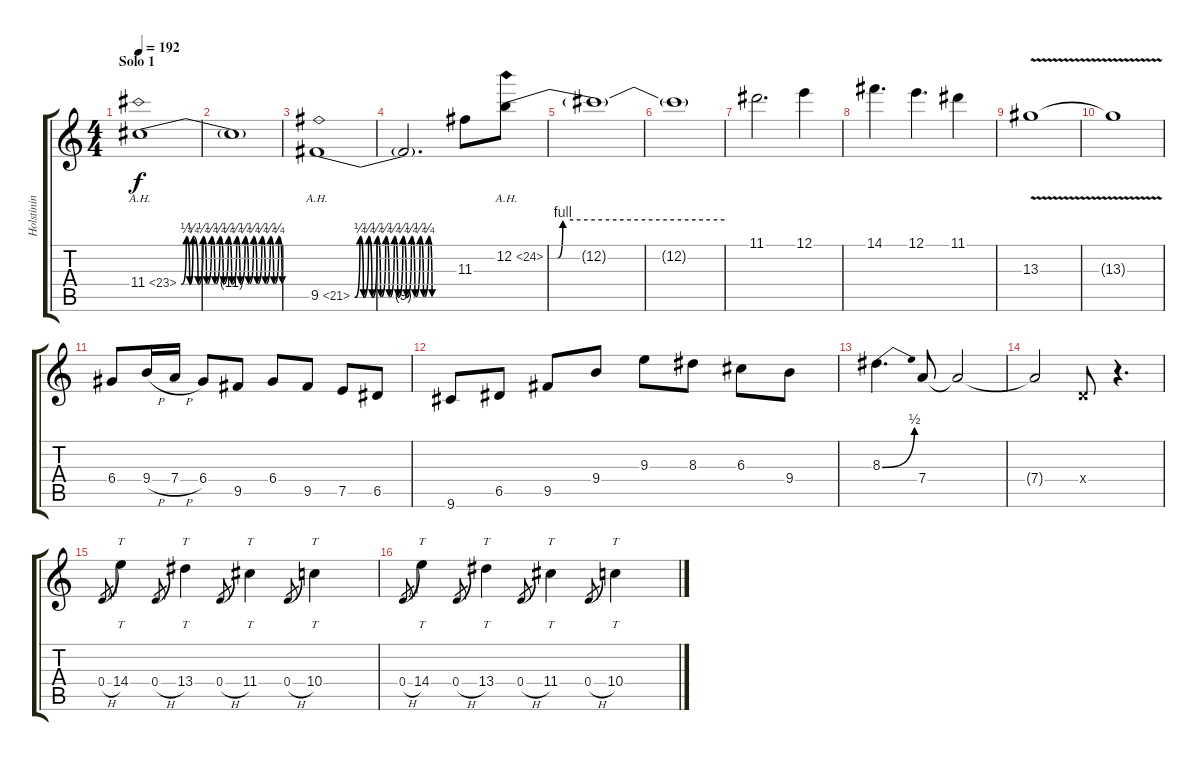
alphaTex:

\track ("Holstinin 1" "Holstinin ") {instrument overdrivenguitar}
\staff {score tabs}
\tuning (E4 B3 G3 D3 A2 E2) {hide}
\ts (4 4)
\section ("" "Solo 1")
\tempo 192
\clef g2
\ks c
11.4{be (custom 0 0 3 1 5 0 7 1 10 0 13 1 15 0 18 1 20 0 23 1 25 0 28 1 30 0 33 1 35 0 38 1 40 0 43 1 45 0 48 1 50 0 53 1 55 0 58 1 60 0) ah 12}.1{dy f volume 14 balance 8} |
11.4{t}.1 |
9.5{be (custom 0 0 3 1 5 0 8 1 10 0 13 1 15 0 18 1 20 0 23 1 25 0 28 1 30 0 33 1 35 0 38 1 40 0 43 1 45 0 60 0) ah 12}.1 |
9.5{t}.2{d} 11.3.8 12.2{be (custom 0 0 3 0 5 4 60 4) ah 12}.8 |
12.2{t}.1 |
12.2{t}.1 |
11.1.2{d} 12.1.4 |
14.1.4{d} 12.1.4{d} 11.1.4 |
13.3{v}.1 |
13.3{t}.1 |
6.4.8 9.4{h}.16 7.4{h}.16 6.4.8 9.5.8 6.4.8 9.5.8 7.5.8 6.5.8 |
9.6.8 6.5.8 9.5.8 9.4.8 9.3.8 8.3.8 6.3.8 9.4.8 |
8.3{be (bend 0 0 60 2)}.4{d} 7.4.8 7.4{t}.2 |
7.4{t}.2 0.4{x}.8 r.4{d} |
0.4{h}.8{gr} 14.4.4{tt} 0.4{h}.8{gr} 13.4.4{tt} 0.4{h}.8{gr} 11.4.4{tt} 0.4{h}.8{gr} 10.4.4{tt} |
0.4{h}.8{gr} 14.4.4{tt} 0.4{h}.8{gr} 13.4.4{tt} 0.4{h}.8{gr} 11.4.4{tt} 0.4{h}.8{gr} 10.4.4{tt}
